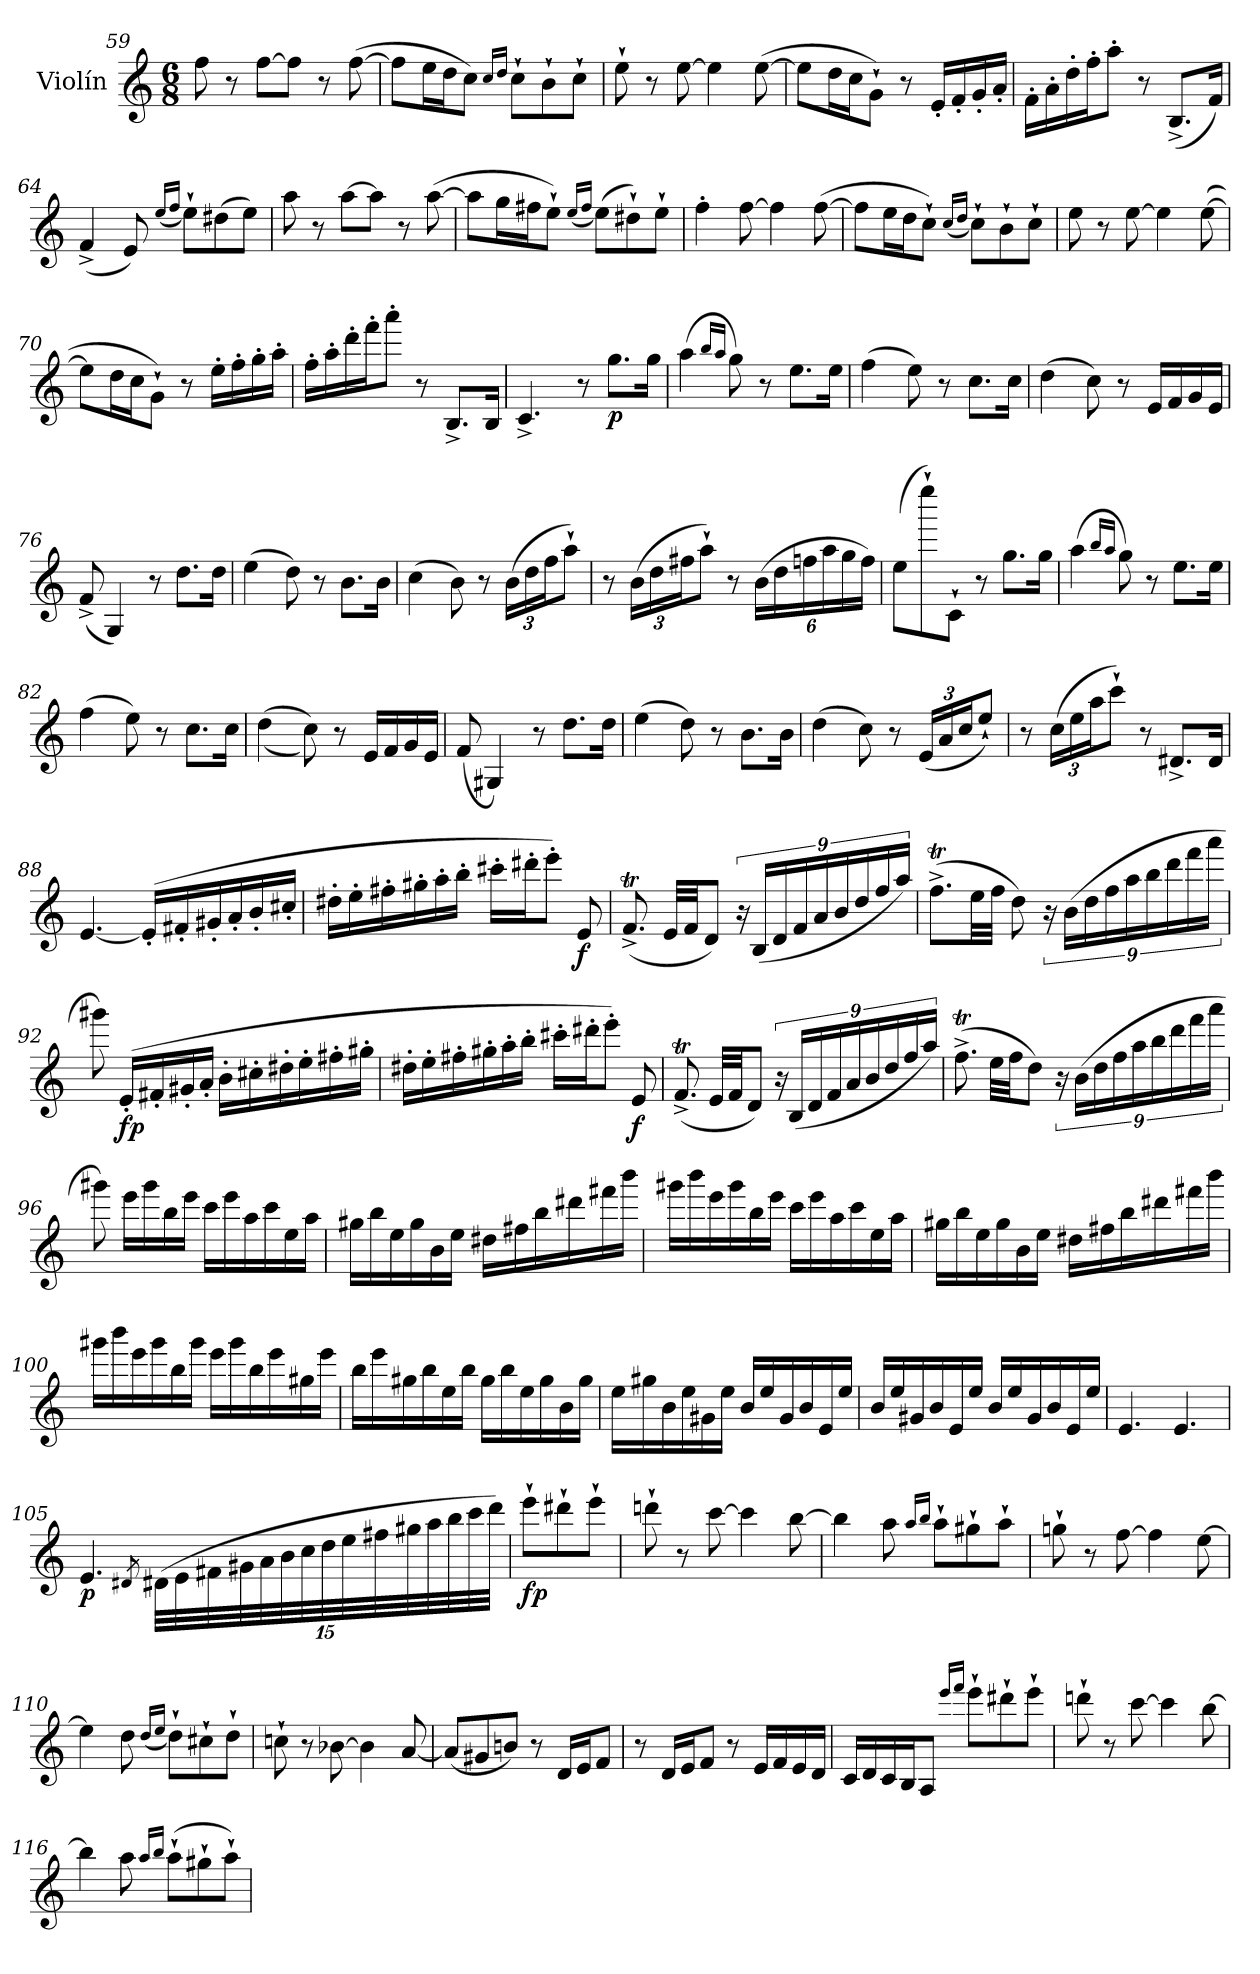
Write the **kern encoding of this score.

**kern	**dynam
*part1	*part1
*staff1	*staff1
*I"Violín	*
*I'Vln.	*
*clefG2	*
*k[]	*
*M6/8	*
=59	=59
8ff\	.
8r	.
[8ff\L	.
8ff\J]	.
8r	.
(>[8ff\	.
=60	=60
8ff\L]	.
16ee\L	.
16dd\J	.
8cc\J)	.
16qcc/LL	.
16qdd/JJ	.
8cc`\L	.
8b`\	.
8cc`\J	.
=61	=61
8ee`\	.
8r	.
[8ee\	.
4ee\]	.
(>[8ee\	.
!!LO:LB:g=z
=62	=62
8ee\L]	.
16dd\L	.
16cc\J	.
8g`\J)	.
8r	.
16e'/LL	.
16f'/	.
16g'/	.
16a'/JJ	.
=63	=63
16f'\LL	.
16a'\	.
16dd'\	.
16ff'\J	.
8aa'\J	.
8r	.
(<8.B^/L	.
16f/Jk)	.
=64	=64
(<4f^/	.
8e/)	.
(<16qee/LL	.
16qff/JJ	.
8ee`\L)	.
(>8dd#X\	.
8ee\J)	.
=65	=65
8aa\	.
8r	.
[8aa\L	.
8aa\J]	.
8r	.
(>[8aa\	.
=66	=66
8aa\L]	.
16gg\L	.
16ff#X\J	.
8ee`\J)	.
(<16qee/LL	.
16qff#/JJ	.
(>8ee\L)	.
8dd#X`\)	.
8ee`\J	.
!!LO:LB:g=z
=67	=67
4ff'\	.
[8ff\	.
4ff\]	.
(>[8ff\	.
=68	=68
8ff\L]	.
16ee\L	.
16dd\J	.
8cc`\J)	.
(<16qcc/LL	.
16qdd/JJ	.
8cc`\L)	.
8b`\	.
8cc`\J	.
=69	=69
8ee\	.
8r	.
[8ee\	.
4ee\]	.
(>[8ee\	.
=70	=70
8ee\L]	.
16dd\L	.
16cc\J	.
8g`\J)	.
8r	.
16ee'\LL	.
16ff'\	.
16gg'\	.
16aa'\JJ	.
=71	=71
16ff'\LL	.
16aa'\	.
16ddd'\	.
16fff'\J	.
8aaa'\J	.
8r	.
8.B^/L	.
16B/Jk	.
=72	=72
*MM135	*
4.c^/	.
8r	.
!	!LO:DY:b
8.gg\L	p
16gg\Jk	.
!!LO:LB:g=z
=73	=73
(>4aa\	.
16qbb/LL	.
16qaa/JJ	.
8gg\)	.
8r	.
8.ee\L	.
16ee\Jk	.
=74	=74
(>4ff\	.
8ee\)	.
8r	.
8.cc\L	.
16cc\Jk	.
=75	=75
(>4dd\	.
8cc\)	.
8r	.
16e/LL	.
16f/	.
16g/	.
16e/JJ	.
=76	=76
(<8f^/	.
4G/)	.
8r	.
8.dd\L	.
16dd\Jk	.
=77	=77
(>4ee\	.
8dd\)	.
8r	.
8.b\L	.
16b\Jk	.
=78	=78
(>4cc\	.
8b\)	.
8r	.
*Xbrackettup	*
(>24b\LL	.
24dd\	.
24ff\J	.
8aa`\J)	.
!!LO:LB:g=z
=79	=79
8r	.
(>24b\LL	.
24dd\	.
24ff#X\J	.
8aa`\J)	.
8r	.
(>24b\LL	.
24dd\	.
24ffn\	.
24aa\	.
24gg\	.
24ff\JJ)	.
=80	=80
(>8ee\L	.
8eeee`\)	.
8c`\J	.
8r	.
8.gg\L	.
16gg\Jk	.
=81	=81
(>4aa\	.
16qbb/LL	.
16qaa/JJ	.
8gg\)	.
8r	.
8.ee\L	.
16ee\Jk	.
=82	=82
(>4ff\	.
8ee\)	.
8r	.
8.cc\L	.
16cc\Jk	.
=83	=83
(>(>4dd\	.
8cc\))	.
8r	.
16e/LL	.
16f/	.
16g/	.
16e/JJ	.
!!LO:LB:g=z
=84	=84
(<8f/	.
4G#X/)	.
8r	.
8.dd\L	.
16dd\Jk	.
=85	=85
(>4ee\	.
8dd\)	.
8r	.
8.b\L	.
16b\Jk	.
=86	=86
(>4dd\	.
8cc\)	.
8r	.
(<24e/LL	.
24a/	.
24cc/J	.
8ee`/J)	.
=87	=87
8r	.
(>24cc\LL	.
24ee\	.
24aa\J	.
8ccc`\J)	.
8r	.
8.d#X^/L	.
16d#/Jk	.
=88	=88
[4.e/	.
(>16e'/LL]	.
16f#X'/	.
16g#X'/	.
16a'/	.
16b'/	.
16cc#X'/JJ	.
!!LO:LB:g=z
=89	=89
16dd#X'\LL	.
16ee'\	.
16ff#X'\	.
16gg#X'\	.
16aa'\	.
16bb'\JJ	.
16ccc#X'\LL	.
16ddd#X'\J	.
8eee'\J)	.
!	!LO:DY:b
8e/	f
=90	=90
(<8.fT^/	.
32e/LLL	.
32f/JJ	.
8d/J)	.
*brackettup	*
24r	.
(<24B/LL	.
24d/	.
*Xbrackettup	*
24f/	.
24a/	.
24b/	.
24dd/	.
24ff/	.
24aa/JJ)	.
=91	=91
(>8.ffT^\L	.
32ee\LL	.
32ff\JJJ	.
8dd\)	.
*brackettup	*
24r	.
(>24b\LL	.
24dd\	.
*Xbrackettup	*
24ff\	.
24aa\	.
24bb\	.
24ddd\	.
24fff\	.
24aaa\JJ	.
!!LO:LB:g=z
=92	=92
8ggg#X\)	.
!	!LO:DY:b
(>16e'/LL	fp
16f#X'/	.
16g#X'/	.
16a'/JJ	.
16b'\LL	.
16cc#X'\	.
16dd#X'\	.
16ee'\	.
16ff#X'\	.
16gg#X'\JJ	.
=93	=93
16dd#X'\LL	.
16ee'\	.
16ff#X'\	.
16gg#X'\	.
16aa'\	.
16bb'\JJ	.
16ccc#X'\LL	.
16ddd#X'\J	.
8eee'\J)	.
!	!LO:DY:b
8e/	f
=94	=94
(<8.fT^/	.
32e/LLL	.
32f/JJ	.
8d/J)	.
*brackettup	*
24r	.
(<24B/LL	.
24d/	.
*Xbrackettup	*
24f/	.
24a/	.
24b/	.
24dd/	.
24ff/	.
24aa/JJ)	.
!!LO:LB:g=z
=95	=95
(>8.ffT^\	.
32ee\LLL	.
32ff\JJ	.
8dd\J)	.
*brackettup	*
24r	.
(>24b\LL	.
24dd\	.
*Xbrackettup	*
24ff\	.
24aa\	.
24bb\	.
24ddd\	.
24fff\	.
24aaa\JJ	.
=96	=96
8ggg#X\)	.
16eee\LL	.
16ggg#\	.
16bb\	.
16eee\JJ	.
16ccc\LL	.
16eee\	.
16aa\	.
16ccc\	.
16ee\	.
16aa\JJ	.
=97	=97
16gg#X\LL	.
16bb\	.
16ee\	.
16gg#\	.
16b\	.
16ee\JJ	.
16dd#X\LL	.
16ff#X\	.
16bb\	.
16ddd#X\	.
16fff#X\	.
16bbb\JJ	.
!!LO:LB:g=z
=98	=98
16ggg#X\LL	.
16bbb\	.
16eee\	.
16ggg#\	.
16bb\	.
16eee\JJ	.
16ccc\LL	.
16eee\	.
16aa\	.
16ccc\	.
16ee\	.
16aa\JJ	.
=99	=99
16gg#X\LL	.
16bb\	.
16ee\	.
16gg#\	.
16b\	.
16ee\JJ	.
16dd#X\LL	.
16ff#X\	.
16bb\	.
16ddd#X\	.
16fff#X\	.
16bbb\JJ	.
!!LO:PB:g=z
=100	=100
16ggg#X\LL	.
16bbb\	.
16eee\	.
16ggg#\	.
16bb\	.
16ggg#\JJ	.
16eee\LL	.
16ggg#\	.
16bb\	.
16eee\	.
16gg#X\	.
16eee\JJ	.
=101	=101
16bb\LL	.
16eee\	.
16gg#X\	.
16bb\	.
16ee\	.
16bb\JJ	.
16gg#\LL	.
16bb\	.
16ee\	.
16gg#\	.
16b\	.
16gg#\JJ	.
=102	=102
16ee\LL	.
16gg#X\	.
16b\	.
16ee\	.
16g#X\	.
16ee\JJ	.
16b/LL	.
16ee/	.
16g#/	.
16b/	.
16e/	.
16ee/JJ	.
!!LO:LB:g=z
=103	=103
16b/LL	.
16ee/	.
16g#X/	.
16b/	.
16e/	.
16ee/JJ	.
16b/LL	.
16ee/	.
16g#/	.
16b/	.
16e/	.
16ee/JJ	.
=104	=104
4.e/	.
4.e/	.
=105	=105
!	!LO:DY:b
4.e/	p
8qd#X/	.
(>40d#\LLL	.
40e\	.
40f#X\	.
40g#X\	.
40a\	.
40b\	.
40cc\	.
40dd\	.
40ee\	.
40ff#X\	.
40gg#X\	.
40aa\	.
40bb\	.
40ccc\	.
40ddd\JJJ)	.
=106	=106
*MM140	*
!	!LO:DY:b
8eee`\L	fp
8ddd#X`\	.
8eee`\J	.
!!LO:LB:g=z
=107	=107
8dddn`\	.
8r	.
[8ccc\	.
4ccc\]	.
[8bb\	.
=108	=108
4bb\]	.
8aa\	.
16qaa/LL	.
16qbb/JJ	.
8aa`\L	.
8gg#X`\	.
8aa`\J	.
=109	=109
8ggn`\	.
8r	.
[8ff\	.
4ff\]	.
[8ee\	.
=110	=110
4ee\]	.
8dd\	.
(<16qdd/LL	.
16qee/JJ	.
8dd`\L)	.
8cc#X`\	.
8dd`\J	.
=111	=111
8ccn`\	.
8r	.
[8b-X\	.
4b-\]	.
[8a/	.
=112	=112
(<8a/L]	.
8g#X/	.
8bn/J)	.
8r	.
16d/LL	.
16e/J	.
8f/J	.
!!LO:LB:g=z
=113	=113
8r	.
16d/LL	.
16e/J	.
8f/J	.
8r	.
16e/LL	.
16f/	.
16e/	.
16d/JJ	.
=114	=114
16c/LL	.
16d/	.
16c/	.
16B/J	.
8A/J	.
16qeee/LL	.
16qfff/JJ	.
8eee`\L	.
8ddd#X`\	.
8eee`\J	.
=115	=115
8dddn`\	.
8r	.
[8ccc\	.
4ccc\]	.
[8bb\	.
=116	=116
4bb\]	.
8aa\	.
16qaa/LL	.
16qbb/JJ	.
(>8aa`\L	.
8gg#X`\	.
8aa`\J)	.
=	=
*-	*-
